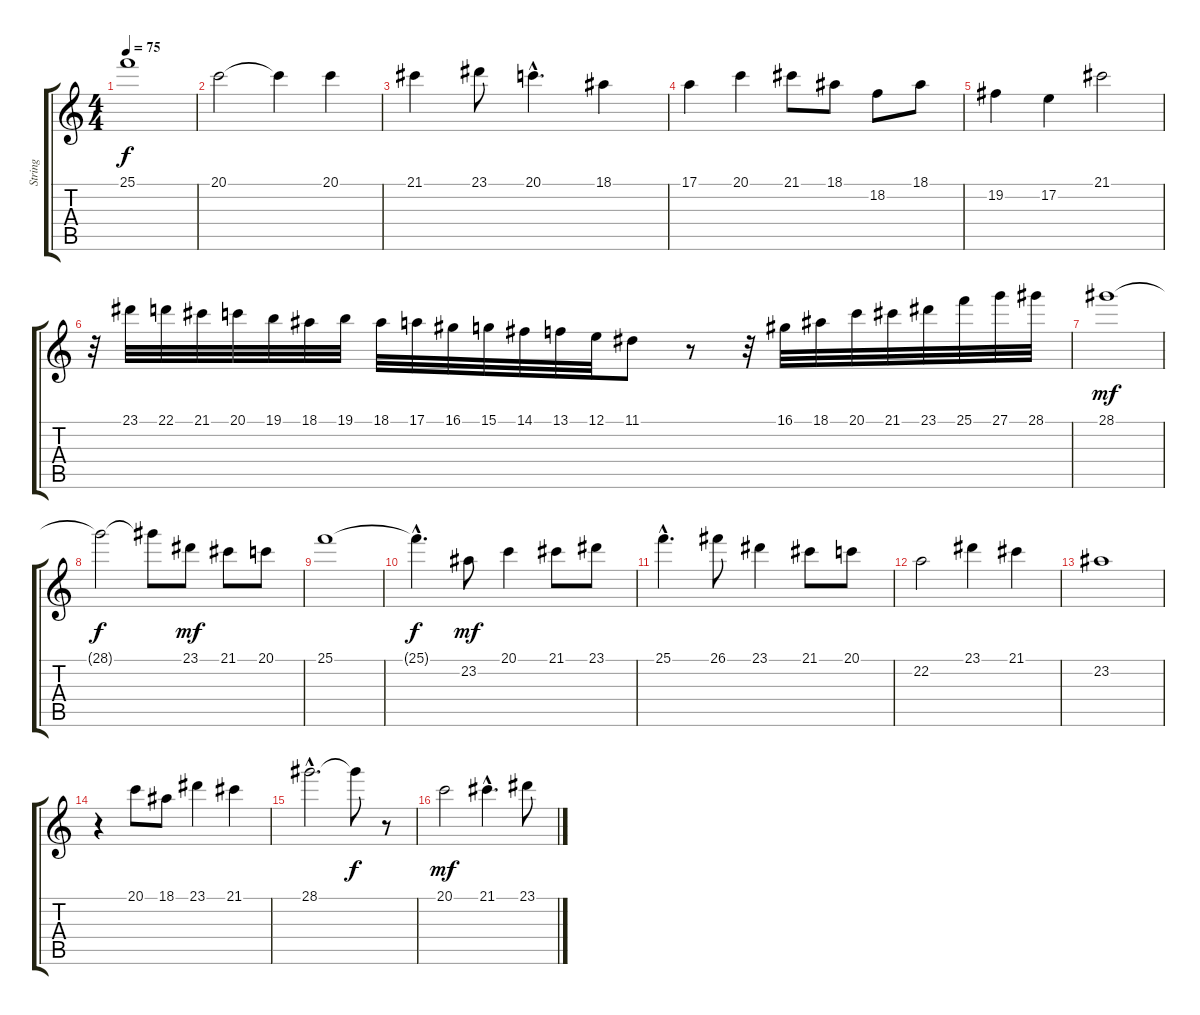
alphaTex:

\track ("String" "String") {instrument stringensemble1}
\staff {score tabs}
\tuning (E4 B3 G3 D3 A2 E2) {hide}
\ts (4 4)
\tempo 75
\clef g2
\ks c
25.1.1{dy f} |
20.1.2 20.1{t}.4 20.1.4 |
21.1.4 23.1.8 20.1{hac}.4{d} 18.1.4 |
17.1.4 20.1.4 21.1.8 18.1.8 18.2.8 18.1.8 |
19.2.4 17.2.4 21.1.2 |
r.32 23.1.32 22.1.32 21.1.32 20.1.32 19.1.32 18.1.32 19.1.32 18.1.32 17.1.32 16.1.32 15.1.32 14.1.32 13.1.32 12.1.32 11.1.8 r.8 r.32 16.1.32 18.1.32 20.1.32 21.1.32 23.1.32 25.1.32 27.1.32 28.1.32 |
28.1.1{dy mf} |
28.1{t}.2{dy f} 28.1{t}.8 23.1.8{dy mf} 21.1.8 20.1.8 |
25.1.1 |
25.1{hac t}.4{d dy f} 23.2.8{dy mf} 20.1.4 21.1.8 23.1.8 |
25.1{hac}.4{d} 26.1.8 23.1.4 21.1.8 20.1.8 |
22.2.2 23.1.4 21.1.4 |
23.2.1 |
r.4 20.1.8 18.1.8 23.1.4 21.1.4 |
28.1{hac}.2{d} 28.1{t}.8{dy f} r.8 |
20.1.2{dy mf} 21.1{hac}.4{d} 23.1.8
